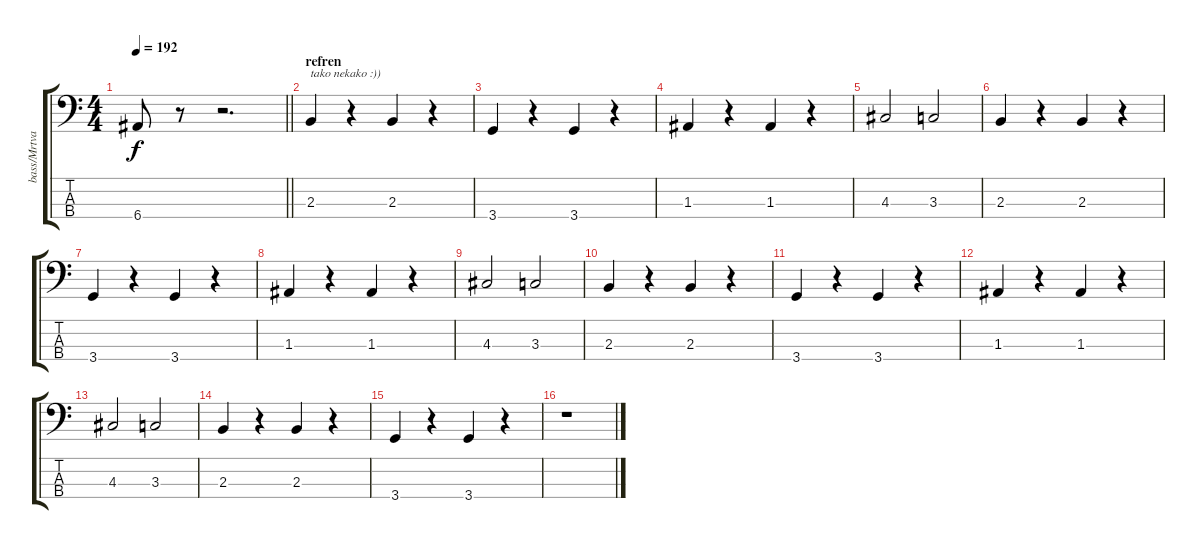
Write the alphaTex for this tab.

\track ("bass/Mrtvac Krvnik" "bass/Mrtva") {instrument electricbassfinger}
\staff {score tabs}
\tuning (G2 D2 A1 E1) {hide}
\ts (4 4)
\tempo 192
\clef f4
\barLineRight lightlight
\ks c
6.4.8{dy f} r.8 r.2{d} |
\section ("" "refren")
2.3.4{txt "tako nekako :))"} r.4 2.3.4 r.4 |
3.4.4 r.4 3.4.4 r.4 |
1.3.4 r.4 1.3.4 r.4 |
4.3.2 3.3.2 |
2.3.4 r.4 2.3.4 r.4 |
3.4.4 r.4 3.4.4 r.4 |
1.3.4 r.4 1.3.4 r.4 |
4.3.2 3.3.2 |
2.3.4 r.4 2.3.4 r.4 |
3.4.4 r.4 3.4.4 r.4 |
1.3.4 r.4 1.3.4 r.4 |
4.3.2 3.3.2 |
2.3.4 r.4 2.3.4 r.4 |
3.4.4 r.4 3.4.4 r.4 |
r.1
